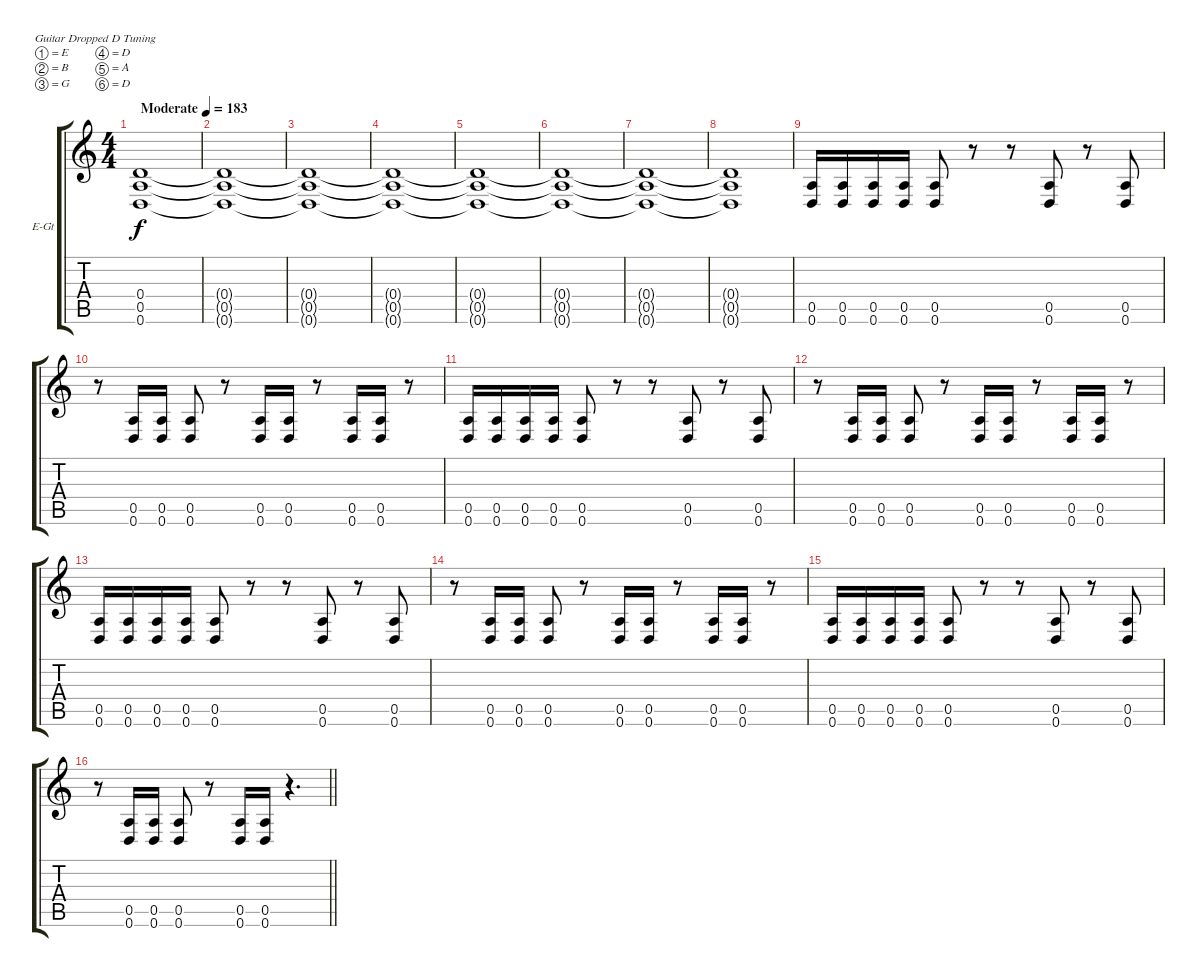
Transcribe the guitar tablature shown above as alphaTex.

\bracketExtendMode groupsimilarinstruments
\firstSystemTrackNameOrientation horizontal
\otherSystemsTrackNameOrientation horizontal
\track ("Guitar 1" "E-Gt") {instrument overdrivenguitar}
\staff {score tabs}
\tuning (E4 B3 G3 D3 A2 D2)
\ts (4 4)
\beaming (8 2 2 2 2)
\tempo (183 "Moderate")
\clef g2
\ks c
(0.4 0.5 0.6).1{dy f instrument overdrivenguitar} |
(0.4{t} 0.5{t} 0.6{t}).1 |
(0.4{t} 0.5{t} 0.6{t}).1 |
(0.4{t} 0.5{t} 0.6{t}).1 |
(0.4{t} 0.5{t} 0.6{t}).1 |
(0.4{t} 0.5{t} 0.6{t}).1 |
(0.4{t} 0.5{t} 0.6{t}).1 |
(0.4{t} 0.5{t} 0.6{t}).1 |
(0.5 0.6).16 (0.5 0.6).16 (0.5 0.6).16 (0.5 0.6).16 (0.5 0.6).8 r.8 r.8 (0.5 0.6).8 r.8 (0.5 0.6).8 |
r.8 (0.5 0.6).16 (0.5 0.6).16 (0.5 0.6).8 r.8 (0.5 0.6).16 (0.5 0.6).16 r.8 (0.5 0.6).16 (0.5 0.6).16 r.8 |
(0.5 0.6).16 (0.5 0.6).16 (0.5 0.6).16 (0.5 0.6).16 (0.5 0.6).8 r.8 r.8 (0.5 0.6).8 r.8 (0.5 0.6).8 |
r.8 (0.5 0.6).16 (0.5 0.6).16 (0.5 0.6).8 r.8 (0.5 0.6).16 (0.5 0.6).16 r.8 (0.5 0.6).16 (0.5 0.6).16 r.8 |
(0.5 0.6).16 (0.5 0.6).16 (0.5 0.6).16 (0.5 0.6).16 (0.5 0.6).8 r.8 r.8 (0.5 0.6).8 r.8 (0.5 0.6).8 |
r.8 (0.5 0.6).16 (0.5 0.6).16 (0.5 0.6).8 r.8 (0.5 0.6).16 (0.5 0.6).16 r.8 (0.5 0.6).16 (0.5 0.6).16 r.8 |
(0.5 0.6).16 (0.5 0.6).16 (0.5 0.6).16 (0.5 0.6).16 (0.5 0.6).8 r.8 r.8 (0.5 0.6).8 r.8 (0.5 0.6).8 |
\barLineRight lightlight
r.8 (0.5 0.6).16 (0.5 0.6).16 (0.5 0.6).8 r.8 (0.5 0.6).16 (0.5 0.6).16 r.4{d}
